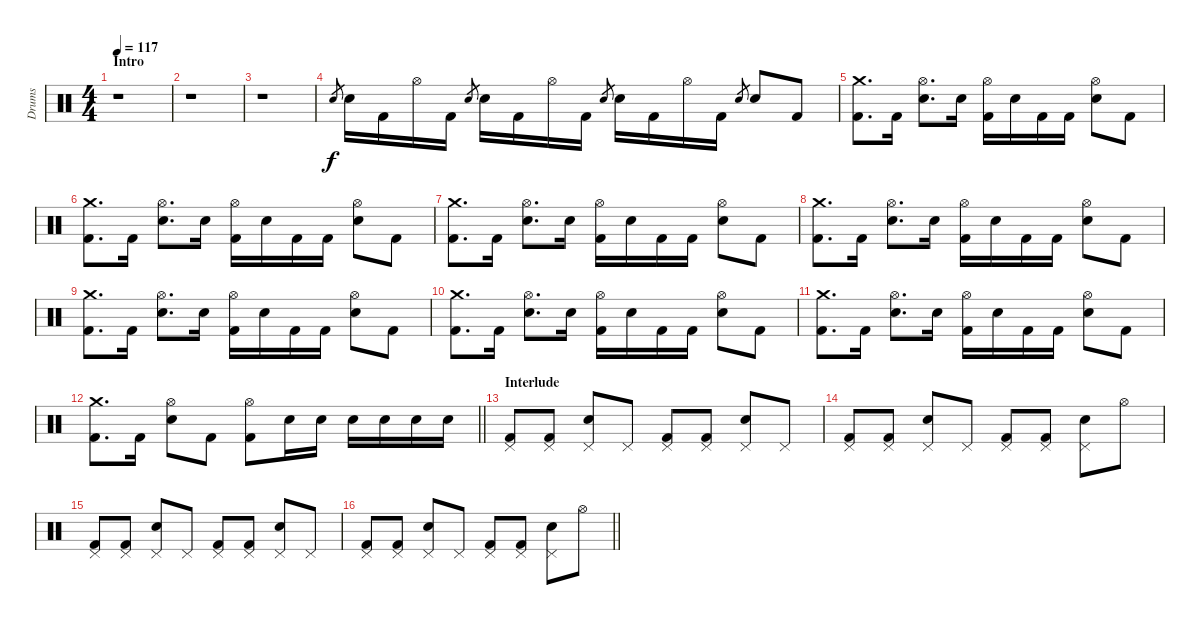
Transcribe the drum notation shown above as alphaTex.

\track ("Drums" "Drums") {instrument percussion}
\staff {score}
\articulation defaults
\ts (4 4)
\section ("" "Intro")
\tempo 117
\clef neutral
\ks c
r.1{dy f} |
r.1 |
r.1 |
"Electric Snare (hit)".8{gr} "Electric Snare (hit)".16 "Kick (hit) 2".16 "Hi-Hat (open)".16 "Kick (hit) 2".16 "Electric Snare (hit)".8{gr} "Electric Snare (hit)".16 "Kick (hit) 2".16 "Hi-Hat (open)".16 "Kick (hit) 2".16 "Electric Snare (hit)".8{gr} "Electric Snare (hit)".16 "Kick (hit) 2".16 "Hi-Hat (open)".16 "Kick (hit) 2".16 "Electric Snare (hit)".8{gr} "Electric Snare (hit)".8 "Kick (hit) 2".8 |
("Crash medium (hit)" "Kick (hit) 2").8{d} "Kick (hit) 2".16 ("Hi-Hat (open)" "Electric Snare (hit)").8{d} "Electric Snare (hit)".16 ("Hi-Hat (open)" "Kick (hit) 2").16 "Electric Snare (hit)".16 "Kick (hit) 2".16 "Kick (hit) 2".16 ("Hi-Hat (open)" "Electric Snare (hit)").8 "Kick (hit) 2".8 |
("Crash medium (hit)" "Kick (hit) 2").8{d} "Kick (hit) 2".16 ("Hi-Hat (open)" "Electric Snare (hit)").8{d} "Electric Snare (hit)".16 ("Hi-Hat (open)" "Kick (hit) 2").16 "Electric Snare (hit)".16 "Kick (hit) 2".16 "Kick (hit) 2".16 ("Hi-Hat (open)" "Electric Snare (hit)").8 "Kick (hit) 2".8 |
("Crash medium (hit)" "Kick (hit) 2").8{d} "Kick (hit) 2".16 ("Hi-Hat (open)" "Electric Snare (hit)").8{d} "Electric Snare (hit)".16 ("Hi-Hat (open)" "Kick (hit) 2").16 "Electric Snare (hit)".16 "Kick (hit) 2".16 "Kick (hit) 2".16 ("Hi-Hat (open)" "Electric Snare (hit)").8 "Kick (hit) 2".8 |
("Crash medium (hit)" "Kick (hit) 2").8{d} "Kick (hit) 2".16 ("Hi-Hat (open)" "Electric Snare (hit)").8{d} "Electric Snare (hit)".16 ("Hi-Hat (open)" "Kick (hit) 2").16 "Electric Snare (hit)".16 "Kick (hit) 2".16 "Kick (hit) 2".16 ("Hi-Hat (open)" "Electric Snare (hit)").8 "Kick (hit) 2".8 |
("Crash medium (hit)" "Kick (hit) 2").8{d} "Kick (hit) 2".16 ("Hi-Hat (open)" "Electric Snare (hit)").8{d} "Electric Snare (hit)".16 ("Hi-Hat (open)" "Kick (hit) 2").16 "Electric Snare (hit)".16 "Kick (hit) 2".16 "Kick (hit) 2".16 ("Hi-Hat (open)" "Electric Snare (hit)").8 "Kick (hit) 2".8 |
("Crash medium (hit)" "Kick (hit) 2").8{d} "Kick (hit) 2".16 ("Hi-Hat (open)" "Electric Snare (hit)").8{d} "Electric Snare (hit)".16 ("Hi-Hat (open)" "Kick (hit) 2").16 "Electric Snare (hit)".16 "Kick (hit) 2".16 "Kick (hit) 2".16 ("Hi-Hat (open)" "Electric Snare (hit)").8 "Kick (hit) 2".8 |
("Crash medium (hit)" "Kick (hit) 2").8{d} "Kick (hit) 2".16 ("Hi-Hat (open)" "Electric Snare (hit)").8{d} "Electric Snare (hit)".16 ("Hi-Hat (open)" "Kick (hit) 2").16 "Electric Snare (hit)".16 "Kick (hit) 2".16 "Kick (hit) 2".16 ("Hi-Hat (open)" "Electric Snare (hit)").8 "Kick (hit) 2".8 |
\barLineRight lightlight
("Crash medium (hit)" "Kick (hit) 2").8{d} "Kick (hit) 2".16 ("Hi-Hat (open)" "Electric Snare (hit)").8 "Kick (hit) 2".8 ("Hi-Hat (open)" "Kick (hit) 2").8 "Electric Snare (hit)".16 "Electric Snare (hit)".16 "Electric Snare (hit)".16 "Electric Snare (hit)".16 "Electric Snare (hit)".16 "Electric Snare (hit)".16 |
\section ("" "Interlude")
("Pedal Hi-Hat (hit)" "Kick (hit) 2").8 ("Pedal Hi-Hat (hit)" "Kick (hit) 2").8 ("Pedal Hi-Hat (hit)" "Electric Snare (hit)").8 "Pedal Hi-Hat (hit)".8 ("Pedal Hi-Hat (hit)" "Kick (hit) 2").8 ("Pedal Hi-Hat (hit)" "Kick (hit) 2").8 ("Pedal Hi-Hat (hit)" "Electric Snare (hit)").8 "Pedal Hi-Hat (hit)".8 |
("Pedal Hi-Hat (hit)" "Kick (hit) 2").8 ("Pedal Hi-Hat (hit)" "Kick (hit) 2").8 ("Pedal Hi-Hat (hit)" "Electric Snare (hit)").8 "Pedal Hi-Hat (hit)".8 ("Pedal Hi-Hat (hit)" "Kick (hit) 2").8 ("Pedal Hi-Hat (hit)" "Kick (hit) 2").8 ("Pedal Hi-Hat (hit)" "Electric Snare (hit)").8 "Hi-Hat (open)".8 |
("Pedal Hi-Hat (hit)" "Kick (hit) 2").8 ("Pedal Hi-Hat (hit)" "Kick (hit) 2").8 ("Pedal Hi-Hat (hit)" "Electric Snare (hit)").8 "Pedal Hi-Hat (hit)".8 ("Pedal Hi-Hat (hit)" "Kick (hit) 2").8 ("Pedal Hi-Hat (hit)" "Kick (hit) 2").8 ("Pedal Hi-Hat (hit)" "Electric Snare (hit)").8 "Pedal Hi-Hat (hit)".8 |
\barLineRight lightlight
("Pedal Hi-Hat (hit)" "Kick (hit) 2").8 ("Pedal Hi-Hat (hit)" "Kick (hit) 2").8 ("Pedal Hi-Hat (hit)" "Electric Snare (hit)").8 "Pedal Hi-Hat (hit)".8 ("Pedal Hi-Hat (hit)" "Kick (hit) 2").8 ("Pedal Hi-Hat (hit)" "Kick (hit) 2").8 ("Pedal Hi-Hat (hit)" "Electric Snare (hit)").8 "Hi-Hat (open)".8
